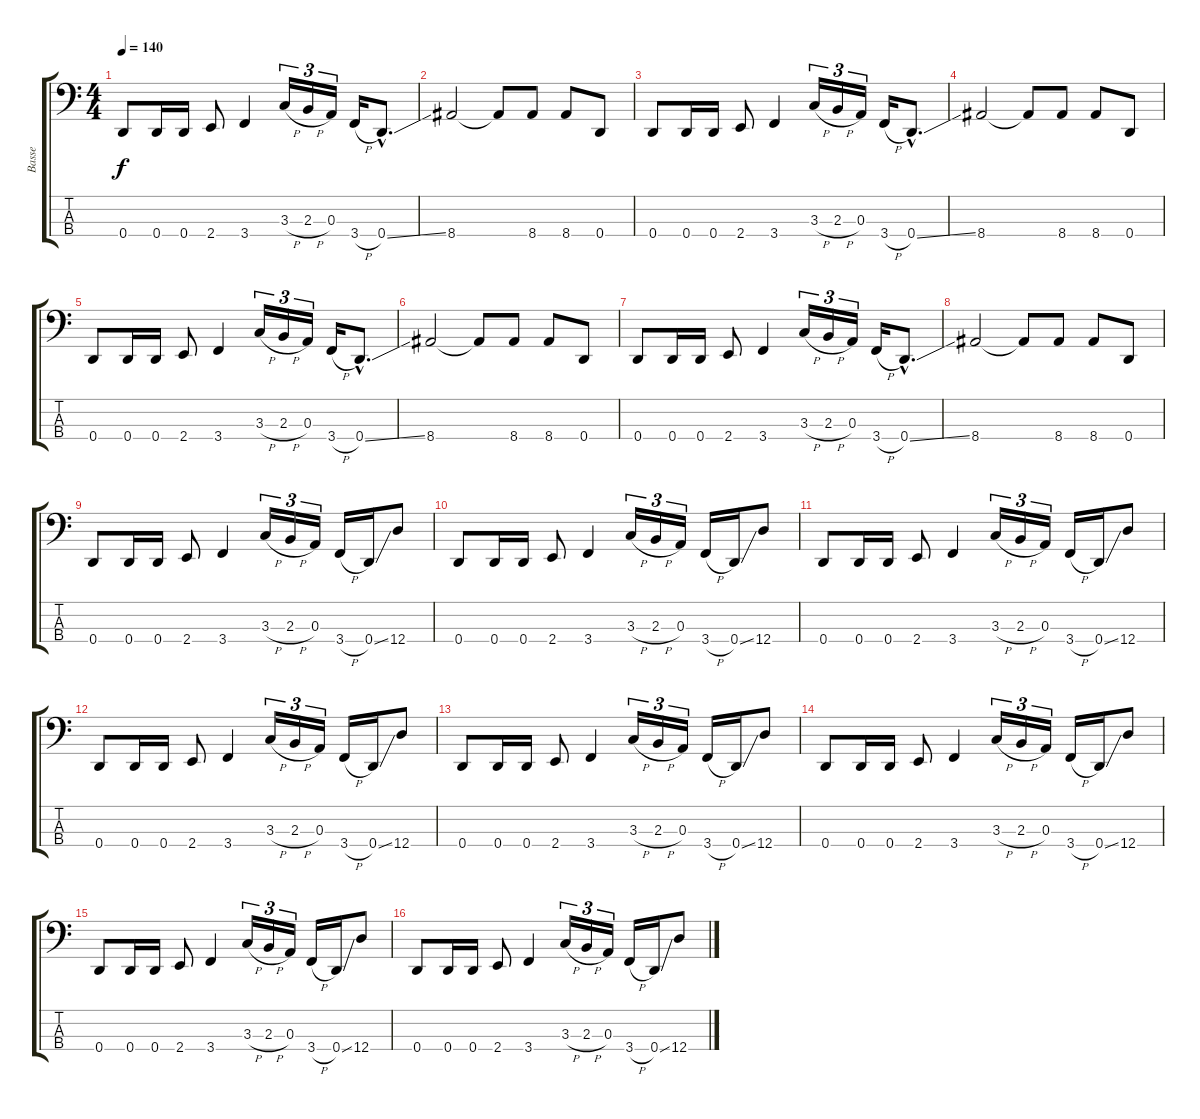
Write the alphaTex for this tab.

\track ("Basse" "Basse") {instrument electricbasspick}
\staff {score tabs}
\tuning (G2 D2 A1 D1) {hide}
\ts (4 4)
\tempo 140
\clef f4
\ks c
0.4.8{dy f} 0.4.16 0.4.16 2.4.8 3.4.4 3.3{h}.16{tu (3 2)} 2.3{h}.16{tu (3 2)} 0.3.16{tu (3 2)} 3.4{h}.16 0.4{ss hac}.8{d} |
8.4.2 8.4{t}.8 8.4.8 8.4.8 0.4.8 |
0.4.8 0.4.16 0.4.16 2.4.8 3.4.4 3.3{h}.16{tu (3 2)} 2.3{h}.16{tu (3 2)} 0.3.16{tu (3 2)} 3.4{h}.16 0.4{ss hac}.8{d} |
8.4.2 8.4{t}.8 8.4.8 8.4.8 0.4.8 |
0.4.8 0.4.16 0.4.16 2.4.8 3.4.4 3.3{h}.16{tu (3 2)} 2.3{h}.16{tu (3 2)} 0.3.16{tu (3 2)} 3.4{h}.16 0.4{ss hac}.8{d} |
8.4.2 8.4{t}.8 8.4.8 8.4.8 0.4.8 |
0.4.8 0.4.16 0.4.16 2.4.8 3.4.4 3.3{h}.16{tu (3 2)} 2.3{h}.16{tu (3 2)} 0.3.16{tu (3 2)} 3.4{h}.16 0.4{ss hac}.8{d} |
8.4.2 8.4{t}.8 8.4.8 8.4.8 0.4.8 |
0.4.8 0.4.16 0.4.16 2.4.8 3.4.4 3.3{h}.16{tu (3 2)} 2.3{h}.16{tu (3 2)} 0.3.16{tu (3 2)} 3.4{h}.16 0.4{ss}.16 12.4.8 |
0.4.8 0.4.16 0.4.16 2.4.8 3.4.4 3.3{h}.16{tu (3 2)} 2.3{h}.16{tu (3 2)} 0.3.16{tu (3 2)} 3.4{h}.16 0.4{ss}.16 12.4.8 |
0.4.8 0.4.16 0.4.16 2.4.8 3.4.4 3.3{h}.16{tu (3 2)} 2.3{h}.16{tu (3 2)} 0.3.16{tu (3 2)} 3.4{h}.16 0.4{ss}.16 12.4.8 |
0.4.8 0.4.16 0.4.16 2.4.8 3.4.4 3.3{h}.16{tu (3 2)} 2.3{h}.16{tu (3 2)} 0.3.16{tu (3 2)} 3.4{h}.16 0.4{ss}.16 12.4.8 |
0.4.8 0.4.16 0.4.16 2.4.8 3.4.4 3.3{h}.16{tu (3 2)} 2.3{h}.16{tu (3 2)} 0.3.16{tu (3 2)} 3.4{h}.16 0.4{ss}.16 12.4.8 |
0.4.8 0.4.16 0.4.16 2.4.8 3.4.4 3.3{h}.16{tu (3 2)} 2.3{h}.16{tu (3 2)} 0.3.16{tu (3 2)} 3.4{h}.16 0.4{ss}.16 12.4.8 |
0.4.8 0.4.16 0.4.16 2.4.8 3.4.4 3.3{h}.16{tu (3 2)} 2.3{h}.16{tu (3 2)} 0.3.16{tu (3 2)} 3.4{h}.16 0.4{ss}.16 12.4.8 |
0.4.8 0.4.16 0.4.16 2.4.8 3.4.4 3.3{h}.16{tu (3 2)} 2.3{h}.16{tu (3 2)} 0.3.16{tu (3 2)} 3.4{h}.16 0.4{ss}.16 12.4.8
